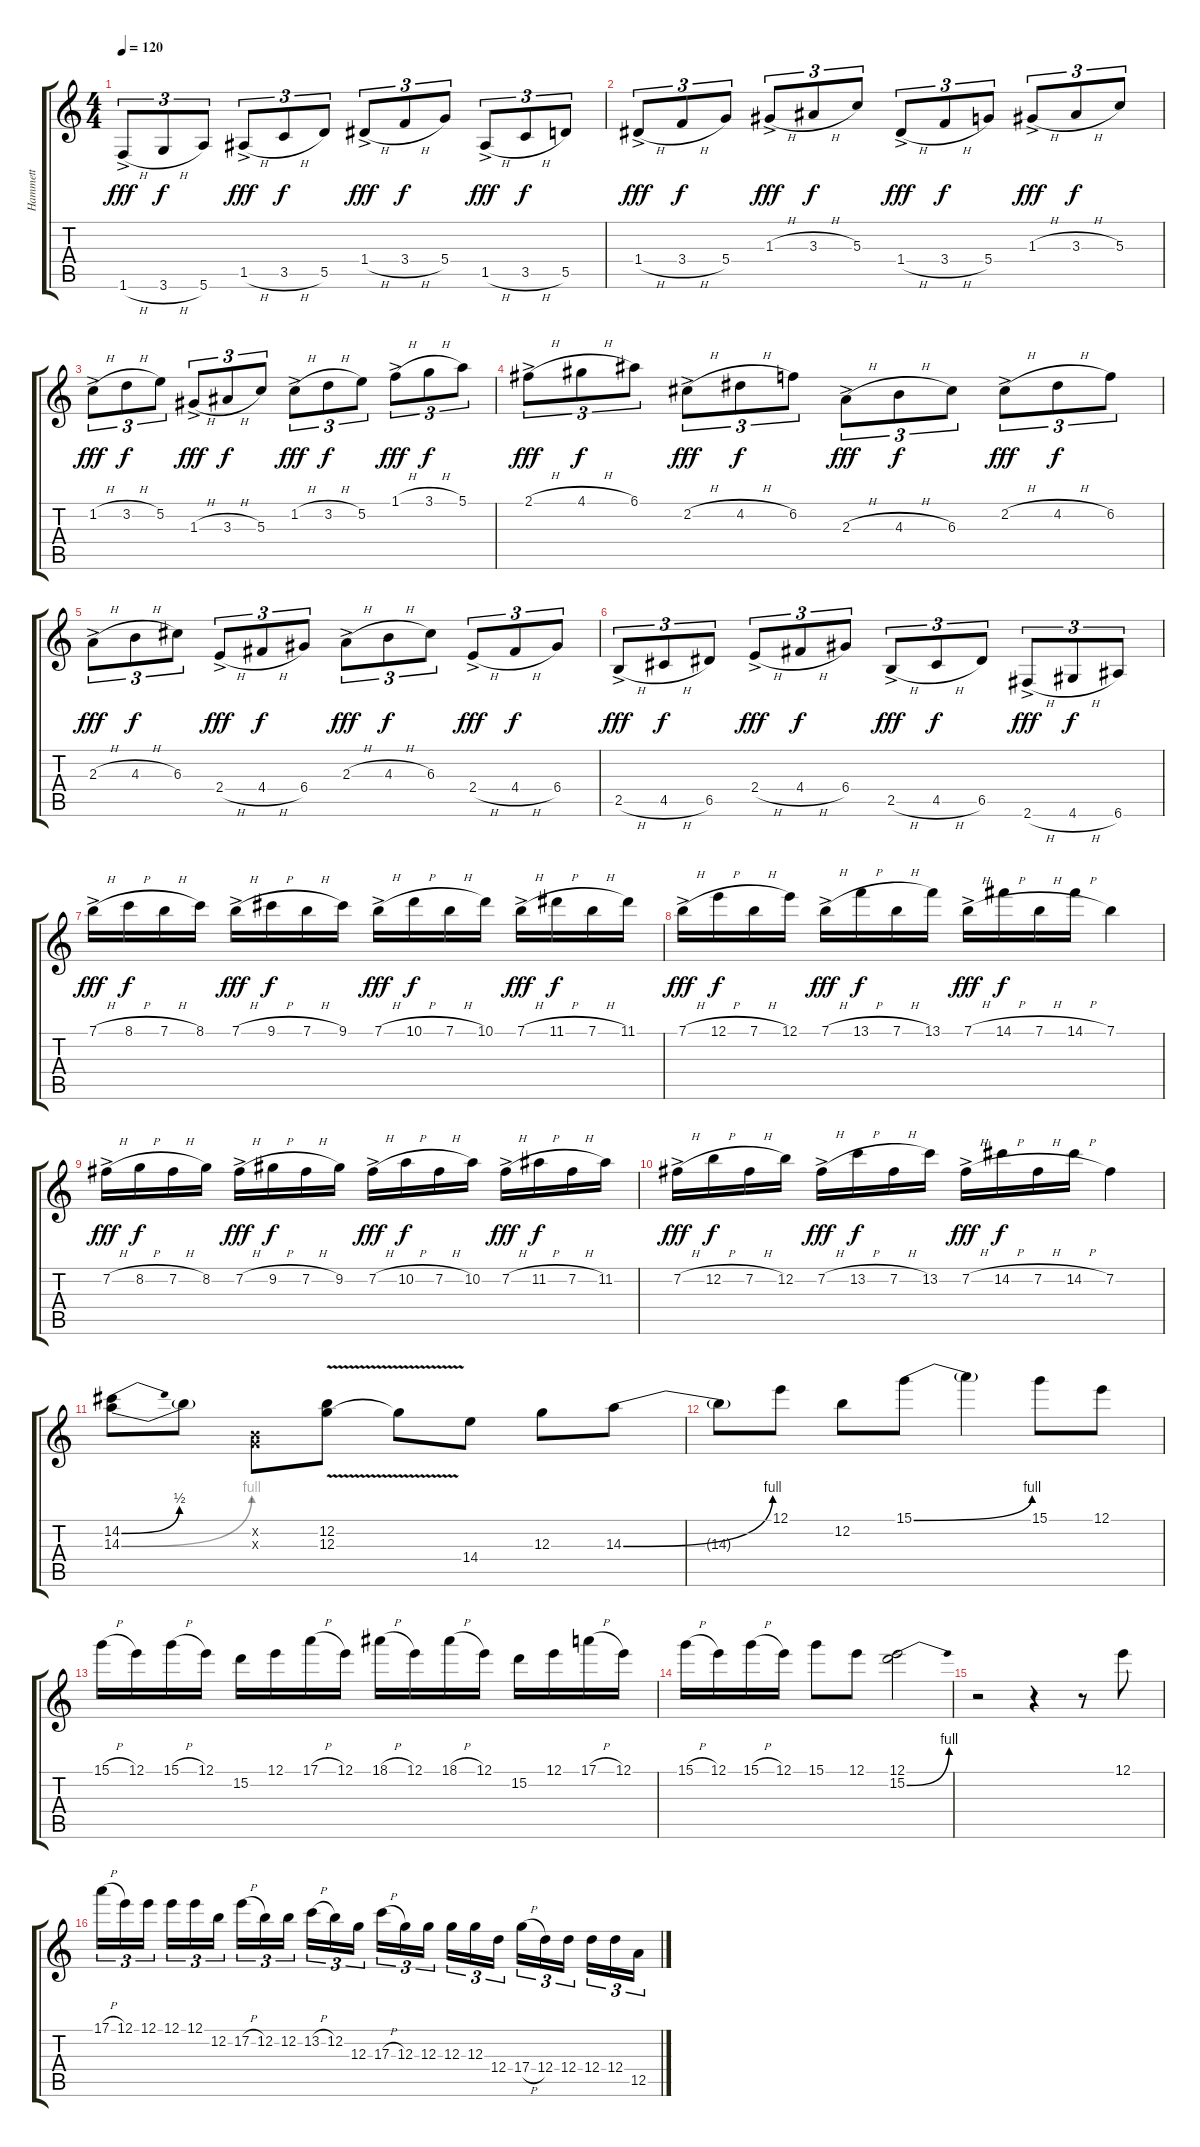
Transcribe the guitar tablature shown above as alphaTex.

\track ("Hammett" "Hammett") {instrument overdrivenguitar}
\staff {score tabs}
\tuning (E4 B3 G3 D3 A2 E2) {hide}
\ts (4 4)
\tempo 120
\clef g2
\ks c
1.6{h ac}.8{tu (3 2) dy fff} 3.6{h}.8{tu (3 2) dy f} 5.6.8{tu (3 2)} 1.5{h ac}.8{tu (3 2) dy fff} 3.5{h}.8{tu (3 2) dy f} 5.5.8{tu (3 2)} 1.4{h ac}.8{tu (3 2) dy fff} 3.4{h}.8{tu (3 2) dy f} 5.4.8{tu (3 2)} 1.5{h ac}.8{tu (3 2) dy fff} 3.5{h}.8{tu (3 2) dy f} 5.5.8{tu (3 2)} |
1.4{h ac}.8{tu (3 2) dy fff} 3.4{h}.8{tu (3 2) dy f} 5.4.8{tu (3 2)} 1.3{h ac}.8{tu (3 2) dy fff} 3.3{h}.8{tu (3 2) dy f} 5.3.8{tu (3 2)} 1.4{h ac}.8{tu (3 2) dy fff} 3.4{h}.8{tu (3 2) dy f} 5.4.8{tu (3 2)} 1.3{h ac}.8{tu (3 2) dy fff} 3.3{h}.8{tu (3 2) dy f} 5.3.8{tu (3 2)} |
1.2{h ac}.8{tu (3 2) dy fff} 3.2{h}.8{tu (3 2) dy f} 5.2.8{tu (3 2)} 1.3{h ac}.8{tu (3 2) dy fff} 3.3{h}.8{tu (3 2) dy f} 5.3.8{tu (3 2)} 1.2{h ac}.8{tu (3 2) dy fff} 3.2{h}.8{tu (3 2) dy f} 5.2.8{tu (3 2)} 1.1{h ac}.8{tu (3 2) dy fff} 3.1{h}.8{tu (3 2) dy f} 5.1.8{tu (3 2)} |
2.1{h ac}.8{tu (3 2) dy fff} 4.1{h}.8{tu (3 2) dy f} 6.1.8{tu (3 2)} 2.2{h ac}.8{tu (3 2) dy fff} 4.2{h}.8{tu (3 2) dy f} 6.2.8{tu (3 2)} 2.3{h ac}.8{tu (3 2) dy fff} 4.3{h}.8{tu (3 2) dy f} 6.3.8{tu (3 2)} 2.2{h ac}.8{tu (3 2) dy fff} 4.2{h}.8{tu (3 2) dy f} 6.2.8{tu (3 2)} |
2.3{h ac}.8{tu (3 2) dy fff} 4.3{h}.8{tu (3 2) dy f} 6.3.8{tu (3 2)} 2.4{h ac}.8{tu (3 2) dy fff} 4.4{h}.8{tu (3 2) dy f} 6.4.8{tu (3 2)} 2.3{h ac}.8{tu (3 2) dy fff} 4.3{h}.8{tu (3 2) dy f} 6.3.8{tu (3 2)} 2.4{h ac}.8{tu (3 2) dy fff} 4.4{h}.8{tu (3 2) dy f} 6.4.8{tu (3 2)} |
2.5{h ac}.8{tu (3 2) dy fff} 4.5{h}.8{tu (3 2) dy f} 6.5.8{tu (3 2)} 2.4{h ac}.8{tu (3 2) dy fff} 4.4{h}.8{tu (3 2) dy f} 6.4.8{tu (3 2)} 2.5{h ac}.8{tu (3 2) dy fff} 4.5{h}.8{tu (3 2) dy f} 6.5.8{tu (3 2)} 2.6{h ac}.8{tu (3 2) dy fff} 4.6{h}.8{tu (3 2) dy f} 6.6.8{tu (3 2)} |
7.1{h ac}.16{dy fff} 8.1{h}.16{dy f} 7.1{h}.16 8.1.16 7.1{h ac}.16{dy fff} 9.1{h}.16{dy f} 7.1{h}.16 9.1.16 7.1{h ac}.16{dy fff} 10.1{h}.16{dy f} 7.1{h}.16 10.1.16 7.1{h ac}.16{dy fff} 11.1{h}.16{dy f} 7.1{h}.16 11.1.16 |
7.1{h ac}.16{dy fff} 12.1{h}.16{dy f} 7.1{h}.16 12.1.16 7.1{h ac}.16{dy fff} 13.1{h}.16{dy f} 7.1{h}.16 13.1.16 7.1{h ac}.16{dy fff} 14.1{h}.16{dy f} 7.1{h}.16 14.1{h}.16 7.1.4 |
7.2{h ac}.16{dy fff} 8.2{h}.16{dy f} 7.2{h}.16 8.2.16 7.2{h ac}.16{dy fff} 9.2{h}.16{dy f} 7.2{h}.16 9.2.16 7.2{h ac}.16{dy fff} 10.2{h}.16{dy f} 7.2{h}.16 10.2.16 7.2{h ac}.16{dy fff} 11.2{h}.16{dy f} 7.2{h}.16 11.2.16 |
7.2{h ac}.16{dy fff} 12.2{h}.16{dy f} 7.2{h}.16 12.2.16 7.2{h ac}.16{dy fff} 13.2{h}.16{dy f} 7.2{h}.16 13.2.16 7.2{h ac}.16{dy fff} 14.2{h}.16{dy f} 7.2{h}.16 14.2{h}.16 7.2.4 |
(14.2{be (bend 0 0 60 2)} 14.3{be (bend 0 0 60 4)}).8 14.3{t}.8 (0.2{x} 0.3{x}).8 (12.2 12.3{v}).8 12.3{t}.8 14.4.8 12.3.8 14.3{be (bend 0 0 60 4)}.8 |
14.3{t}.8 12.1.8 12.2.8 15.1{be (bend 0 0 60 4)}.8 15.1{t}.4 15.1.8 12.1.8 |
15.1{h}.16 12.1.16 15.1{h}.16 12.1.16 15.2.16 12.1.16 17.1{h}.16 12.1.16 18.1{h}.16 12.1.16 18.1{h}.16 12.1.16 15.2.16 12.1.16 17.1{h}.16 12.1.16 |
15.1{h}.16 12.1.16 15.1{h}.16 12.1.16 15.1.8 12.1.8 (12.1 15.2{be (bend 0 0 60 4)}).2 |
r.2 r.4 r.8 12.1.8 |
17.1{h}.16{tu (3 2)} 12.1.16{tu (3 2)} 12.1.16{tu (3 2) beam splitsecondary} 12.1.16{tu (3 2)} 12.1.16{tu (3 2)} 12.2.16{tu (3 2)} 17.2{h}.16{tu (3 2)} 12.2.16{tu (3 2)} 12.2.16{tu (3 2) beam splitsecondary} 13.2{h}.16{tu (3 2)} 12.2.16{tu (3 2)} 12.3.16{tu (3 2)} 17.3{h}.16{tu (3 2)} 12.3.16{tu (3 2)} 12.3.16{tu (3 2) beam splitsecondary} 12.3.16{tu (3 2)} 12.3.16{tu (3 2)} 12.4.16{tu (3 2)} 17.4{h}.16{tu (3 2)} 12.4.16{tu (3 2)} 12.4.16{tu (3 2) beam splitsecondary} 12.4.16{tu (3 2)} 12.4.16{tu (3 2)} 12.5.16{tu (3 2)}
